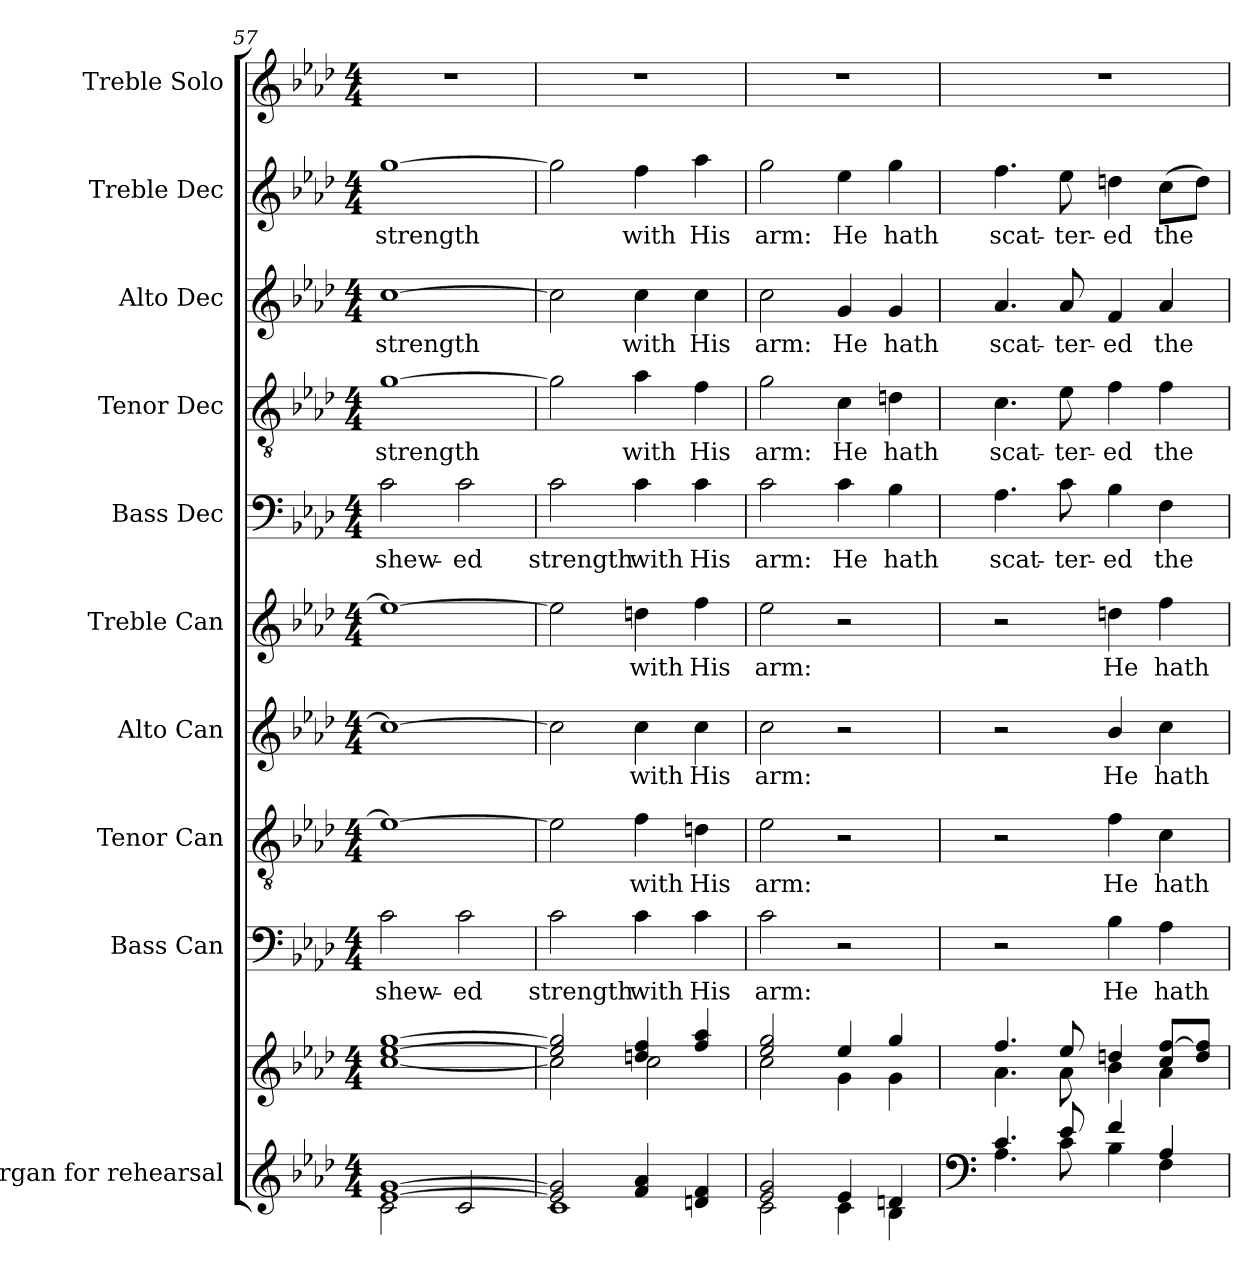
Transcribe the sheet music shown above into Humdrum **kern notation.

**kern	**kern	**kern	**text	**kern	**text	**kern	**text	**kern	**text	**kern	**text	**kern	**text	**kern	**text	**kern	**text	**kern
*part10	*part10	*part9	*part9	*part8	*part8	*part7	*part7	*part6	*part6	*part5	*part5	*part4	*part4	*part3	*part3	*part2	*part2	*part1
*staff11	*staff10	*staff9	*staff9	*staff8	*staff8	*staff7	*staff7	*staff6	*staff6	*staff5	*staff5	*staff4	*staff4	*staff3	*staff3	*staff2	*staff2	*staff1
*I"Organ for  rehearsal	*	*I"Bass Can	*	*I"Tenor Can	*	*I"Alto Can	*	*I"Treble Can	*	*I"Bass Dec	*	*I"Tenor Dec	*	*I"Alto Dec	*	*I"Treble Dec	*	*I"Treble Solo
*I'Org.	*	*I'B.	*	*I'T.	*	*I'A.	*	*I'Tr.	*	*I'B.	*	*I'T.	*	*I'A.	*	*I'Tr.	*	*I'Tr. Solo
!!LO:LB:g=z
*clefG2	*clefG2	*clefF4	*	*clefGv2	*	*clefG2	*	*clefG2	*	*clefF4	*	*clefGv2	*	*clefG2	*	*clefG2	*	*clefG2
*	*	*	*	*ITrd7c12	*	*	*	*	*	*	*	*ITrd7c12	*	*	*	*	*	*
*k[b-e-a-d-]	*k[b-e-a-d-]	*k[b-e-a-d-]	*	*k[b-e-a-d-]	*	*k[b-e-a-d-]	*	*k[b-e-a-d-]	*	*k[b-e-a-d-]	*	*k[b-e-a-d-]	*	*k[b-e-a-d-]	*	*k[b-e-a-d-]	*	*k[b-e-a-d-]
*A-:	*A-:	*A-:	*	*A-:	*	*A-:	*	*A-:	*	*A-:	*	*A-:	*	*A-:	*	*A-:	*	*A-:
*M4/4	*M4/4	*M4/4	*	*M4/4	*	*M4/4	*	*M4/4	*	*M4/4	*	*M4/4	*	*M4/4	*	*M4/4	*	*M4/4
=57	=57	=57	=57	=57	=57	=57	=57	=57	=57	=57	=57	=57	=57	=57	=57	=57	=57	=57
*^	*^	*	*	*	*	*	*	*	*	*	*	*	*	*	*	*	*	*
!	!	!	!	!	!LO:LY:b:color=#000000	!	!	!	!	!	!	!	!	!	!	!	!	!	!	!
!	!	!	!	!	!	!	!	!	!	!	!	!	!LO:LY:b:color=#000000	!	!	!	!	!	!	!
!	!	!	!	!	!	!	!	!	!	!	!	!	!	!	!LO:LY:b:color=#000000	!	!	!	!	!
!	!	!	!	!	!	!	!	!	!	!	!	!	!	!	!	!	!LO:LY:b:color=#000000	!	!	!
!	!	!	!	!	!	!	!	!	!	!	!	!	!	!	!	!	!	!	!LO:LY:b:color=#000000	!
[1e-i [1gi	2ci\	[1ee-i [1ggi	[1cci	2ci\	shew-	1E-i_	.	1cci_	.	1ee-i_	.	2ci\	shew-	[1Gi	strength	[1cci	strength	[1ggi	strength	1r
!	!	!	!	!	!LO:LY:b:color=#000000	!	!	!	!	!	!	!	!	!	!	!	!	!	!	!
!	!	!	!	!	!	!	!	!	!	!	!	!	!LO:LY:b:color=#000000	!	!	!	!	!	!	!
.	2ci/	.	.	2ci\	-ed	.	.	.	.	.	.	2ci\	-ed	.	.	.	.	.	.	.
=58	=58	=58	=58	=58	=58	=58	=58	=58	=58	=58	=58	=58	=58	=58	=58	=58	=58	=58	=58	=58
!	!	!	!	!	!LO:LY:b:color=#000000	!	!	!	!	!	!	!	!	!	!	!	!	!	!	!
!	!	!	!	!	!	!	!	!	!	!	!	!	!LO:LY:b:color=#000000	!	!	!	!	!	!	!
2e-i/] 2gi]	1ci	2ee-i/] 2ggi]	2cci\]	2ci\	strength	2E-i\]	.	2cci\]	.	2ee-i\]	.	2ci\	strength	2Gi\]	.	2cci\]	.	2ggi\]	.	1r
!	!	!	!	!	!LO:LY:b:color=#000000	!	!	!	!	!	!	!	!	!	!	!	!	!	!	!
!	!	!	!	!	!	!	!LO:LY:b:color=#000000	!	!	!	!	!	!	!	!	!	!	!	!	!
!	!	!	!	!	!	!	!	!	!LO:LY:b:color=#000000	!	!	!	!	!	!	!	!	!	!	!
!	!	!	!	!	!	!	!	!	!	!	!LO:LY:b:color=#000000	!	!	!	!	!	!	!	!	!
!	!	!	!	!	!	!	!	!	!	!	!	!	!LO:LY:b:color=#000000	!	!	!	!	!	!	!
!	!	!	!	!	!	!	!	!	!	!	!	!	!	!	!LO:LY:b:color=#000000	!	!	!	!	!
!	!	!	!	!	!	!	!	!	!	!	!	!	!	!	!	!	!LO:LY:b:color=#000000	!	!	!
!	!	!	!	!	!	!	!	!	!	!	!	!	!	!	!	!	!	!	!LO:LY:b:color=#000000	!
4fi/ 4a-i	.	4ddni/ 4ffi	2cci\	4ci\	with	4Fi\	with	4cci\	with	4ddni\	with	4ci\	with	4A-i\	with	4cci\	with	4ffi\	with	.
!	!	!	!	!	!LO:LY:b:color=#000000	!	!	!	!	!	!	!	!	!	!	!	!	!	!	!
!	!	!	!	!	!	!	!LO:LY:b:color=#000000	!	!	!	!	!	!	!	!	!	!	!	!	!
!	!	!	!	!	!	!	!	!	!LO:LY:b:color=#000000	!	!	!	!	!	!	!	!	!	!	!
!	!	!	!	!	!	!	!	!	!	!	!LO:LY:b:color=#000000	!	!	!	!	!	!	!	!	!
!	!	!	!	!	!	!	!	!	!	!	!	!	!LO:LY:b:color=#000000	!	!	!	!	!	!	!
!	!	!	!	!	!	!	!	!	!	!	!	!	!	!	!LO:LY:b:color=#000000	!	!	!	!	!
!	!	!	!	!	!	!	!	!	!	!	!	!	!	!	!	!	!LO:LY:b:color=#000000	!	!	!
!	!	!	!	!	!	!	!	!	!	!	!	!	!	!	!	!	!	!	!LO:LY:b:color=#000000	!
4dni/ 4fi	.	4ffi/ 4aa-i	.	4ci\	His	4Dni\	His	4cci\	His	4ffi\	His	4ci\	His	4Fi\	His	4cci\	His	4aa-i\	His	.
=59	=59	=59	=59	=59	=59	=59	=59	=59	=59	=59	=59	=59	=59	=59	=59	=59	=59	=59	=59	=59
!	!	!	!	!	!LO:LY:b:color=#000000	!	!	!	!	!	!	!	!	!	!	!	!	!	!	!
!	!	!	!	!	!	!	!LO:LY:b:color=#000000	!	!	!	!	!	!	!	!	!	!	!	!	!
!	!	!	!	!	!	!	!	!	!LO:LY:b:color=#000000	!	!	!	!	!	!	!	!	!	!	!
!	!	!	!	!	!	!	!	!	!	!	!LO:LY:b:color=#000000	!	!	!	!	!	!	!	!	!
!	!	!	!	!	!	!	!	!	!	!	!	!	!LO:LY:b:color=#000000	!	!	!	!	!	!	!
!	!	!	!	!	!	!	!	!	!	!	!	!	!	!	!LO:LY:b:color=#000000	!	!	!	!	!
!	!	!	!	!	!	!	!	!	!	!	!	!	!	!	!	!	!LO:LY:b:color=#000000	!	!	!
!	!	!	!	!	!	!	!	!	!	!	!	!	!	!	!	!	!	!	!LO:LY:b:color=#000000	!
2e-i/ 2gi	2ci\	2ee-i/ 2ggi	2cci\	2ci\	arm:	2E-i\	arm:	2cci\	arm:	2ee-i\	arm:	2ci\	arm:	2Gi\	arm:	2cci\	arm:	2ggi\	arm:	1r
!	!	!	!	!	!	!	!	!	!	!	!	!	!LO:LY:b:color=#000000	!	!	!	!	!	!	!
!	!	!	!	!	!	!	!	!	!	!	!	!	!	!	!LO:LY:b:color=#000000	!	!	!	!	!
!	!	!	!	!	!	!	!	!	!	!	!	!	!	!	!	!	!LO:LY:b:color=#000000	!	!	!
!	!	!	!	!	!	!	!	!	!	!	!	!	!	!	!	!	!	!	!LO:LY:b:color=#000000	!
4e-i/	4ci\	4ee-i/	4gi\	2r	.	2r	.	2r	.	2r	.	4ci\	He	4Ci\	He	4gi/	He	4ee-i\	He	.
!	!	!	!	!	!	!	!	!	!	!	!	!	!LO:LY:b:color=#000000	!	!	!	!	!	!	!
!	!	!	!	!	!	!	!	!	!	!	!	!	!	!	!LO:LY:b:color=#000000	!	!	!	!	!
!	!	!	!	!	!	!	!	!	!	!	!	!	!	!	!	!	!LO:LY:b:color=#000000	!	!	!
!	!	!	!	!	!	!	!	!	!	!	!	!	!	!	!	!	!	!	!LO:LY:b:color=#000000	!
4dni/	4B-i\	4ggi/	4gi\	.	.	.	.	.	.	.	.	4B-i\	hath	4Dni\	hath	4gi/	hath	4ggi\	hath	.
=60	=60	=60	=60	=60	=60	=60	=60	=60	=60	=60	=60	=60	=60	=60	=60	=60	=60	=60	=60	=60
*clefF4	*	*	*	*	*	*	*	*	*	*	*	*	*	*	*	*	*	*	*	*
!	!	!	!	!	!	!	!	!	!	!	!	!	!LO:LY:b:color=#000000	!	!	!	!	!	!	!
!	!	!	!	!	!	!	!	!	!	!	!	!	!	!	!LO:LY:b:color=#000000	!	!	!	!	!
!	!	!	!	!	!	!	!	!	!	!	!	!	!	!	!	!	!LO:LY:b:color=#000000	!	!	!
!	!	!	!	!	!	!	!	!	!	!	!	!	!	!	!	!	!	!	!LO:LY:b:color=#000000	!
4.ci/	4.A-i\	4.ffi/	4.a-i\	2r	.	2r	.	2r	.	2r	.	4.A-i\	scat-	4.Ci\	scat-	4.a-i/	scat-	4.ffi\	scat-	1r
!	!	!	!	!	!	!	!	!	!	!	!	!	!LO:LY:b:color=#000000	!	!	!	!	!	!	!
!	!	!	!	!	!	!	!	!	!	!	!	!	!	!	!LO:LY:b:color=#000000	!	!	!	!	!
!	!	!	!	!	!	!	!	!	!	!	!	!	!	!	!	!	!LO:LY:b:color=#000000	!	!	!
!	!	!	!	!	!	!	!	!	!	!	!	!	!	!	!	!	!	!	!LO:LY:b:color=#000000	!
8e-i/	8ci\	8ee-i/	8a-i\	.	.	.	.	.	.	.	.	8ci\	-ter-	8E-i\	-ter-	8a-i/	-ter-	8ee-i\	-ter-	.
!	!	!	!	!	!LO:LY:b:color=#000000	!	!	!	!	!	!	!	!	!	!	!	!	!	!	!
!	!	!	!	!	!	!	!LO:LY:b:color=#000000	!	!	!	!	!	!	!	!	!	!	!	!	!
!	!	!	!	!	!	!	!	!	!LO:LY:b:color=#000000	!	!	!	!	!	!	!	!	!	!	!
!	!	!	!	!	!	!	!	!	!	!	!LO:LY:b:color=#000000	!	!	!	!	!	!	!	!	!
!	!	!	!	!	!	!	!	!	!	!	!	!	!LO:LY:b:color=#000000	!	!	!	!	!	!	!
!	!	!	!	!	!	!	!	!	!	!	!	!	!	!	!LO:LY:b:color=#000000	!	!	!	!	!
!	!	!	!	!	!	!	!	!	!	!	!	!	!	!	!	!	!LO:LY:b:color=#000000	!	!	!
!	!	!	!	!	!	!	!	!	!	!	!	!	!	!	!	!	!	!	!LO:LY:b:color=#000000	!
4fi/	4B-i\	4ddni/	4b-i\	4B-i\	He	4Fi\	He	4b-i/	He	4ddni\	He	4B-i\	-ed	4Fi\	-ed	4fi/	-ed	4ddni\	-ed	.
!	!	!	!	!	!LO:LY:b:color=#000000	!	!	!	!	!	!	!	!	!	!	!	!	!	!	!
!	!	!	!	!	!	!	!LO:LY:b:color=#000000	!	!	!	!	!	!	!	!	!	!	!	!	!
!	!	!	!	!	!	!	!	!	!LO:LY:b:color=#000000	!	!	!	!	!	!	!	!	!	!	!
!	!	!	!	!	!	!	!	!	!	!	!LO:LY:b:color=#000000	!	!	!	!	!	!	!	!	!
!	!	!	!	!	!	!	!	!	!	!	!	!	!LO:LY:b:color=#000000	!	!	!	!	!	!	!
!	!	!	!	!	!	!	!	!	!	!	!	!	!	!	!LO:LY:b:color=#000000	!	!	!	!	!
!	!	!	!	!	!	!	!	!	!	!	!	!	!	!	!	!	!LO:LY:b:color=#000000	!	!	!
!	!	!	!	!	!	!	!	!	!	!	!	!	!	!	!	!	!	!	!LO:LY:b:color=#000000	!
4A-i/	4Fi\	8cci/ [8ffiL	4a-i\	4A-i\	hath	4Ci\	hath	4cci\	hath	4ffi\	hath	4Fi\	the	4Fi\	the	4a-i/	the	(8cci\L	the	.
.	.	8ddi/ 8ffi]J	.	.	.	.	.	.	.	.	.	.	.	.	.	.	.	8ddi\J)	.	.
*v	*v	*	*	*	*	*	*	*	*	*	*	*	*	*	*	*	*	*	*	*
*	*v	*v	*	*	*	*	*	*	*	*	*	*	*	*	*	*	*	*	*
=	=	=	=	=	=	=	=	=	=	=	=	=	=	=	=	=	=	=
*-	*-	*-	*-	*-	*-	*-	*-	*-	*-	*-	*-	*-	*-	*-	*-	*-	*-	*-
